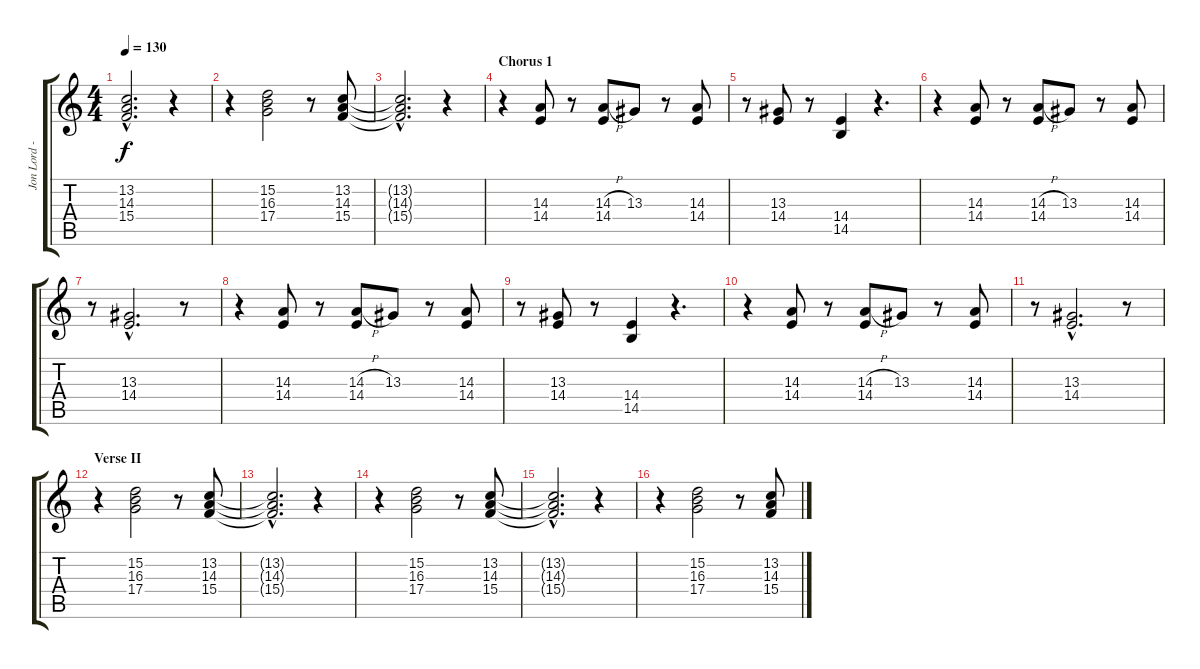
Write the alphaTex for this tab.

\track ("Jon Lord - Organ" "Jon Lord -") {instrument drawbarorgan}
\staff {score tabs}
\tuning (E4 B3 G3 D3 A2 E2) {hide}
\ts (4 4)
\tempo 130
\clef g2
\ks c
(13.2{hac t} 14.3{hac t} 15.4{hac t}).2{d dy f} r.4 |
r.4 (15.2 16.3 17.4).2 r.8 (13.2 14.3 15.4).8 |
(13.2{hac t} 14.3{hac t} 15.4{hac t}).2{d} r.4 |
\section ("" "Chorus 1")
r.4 (14.3 14.4).8 r.8 (14.3{h} 14.4).8 13.3.8 r.8 (14.3 14.4).8 |
r.8 (13.3 14.4).8 r.8 (14.4 14.5).4 r.4{d} |
r.4 (14.3 14.4).8 r.8 (14.3{h} 14.4).8 13.3.8 r.8 (14.3 14.4).8 |
r.8 (13.3{hac} 14.4{hac}).2{d} r.8 |
r.4 (14.3 14.4).8 r.8 (14.3{h} 14.4).8 13.3.8 r.8 (14.3 14.4).8 |
r.8 (13.3 14.4).8 r.8 (14.4 14.5).4 r.4{d} |
r.4 (14.3 14.4).8 r.8 (14.3{h} 14.4).8 13.3.8 r.8 (14.3 14.4).8 |
r.8 (13.3{hac} 14.4{hac}).2{d} r.8 |
\section ("" "Verse II")
r.4 (15.2 16.3 17.4).2 r.8 (13.2 14.3 15.4).8 |
(13.2{hac t} 14.3{hac t} 15.4{hac t}).2{d} r.4 |
r.4 (15.2 16.3 17.4).2 r.8 (13.2 14.3 15.4).8 |
(13.2{hac t} 14.3{hac t} 15.4{hac t}).2{d} r.4 |
r.4 (15.2 16.3 17.4).2 r.8 (13.2 14.3 15.4).8
